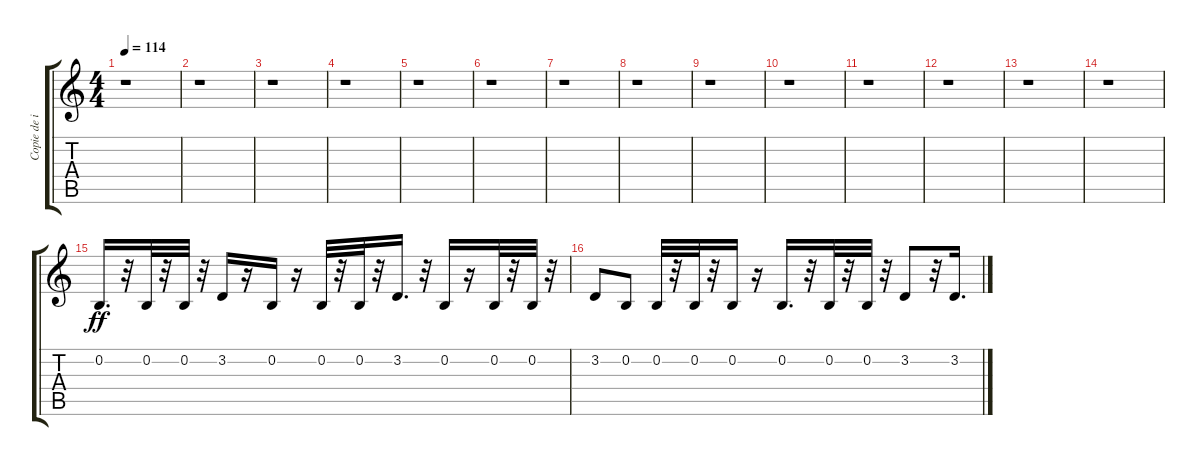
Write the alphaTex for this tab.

\track ("Copie de init" "Copie de i") {instrument altosax}
\staff {score tabs}
\tuning (E4 B3 G3 D3 A2 E2) {hide}
\ts (4 4)
\tempo 114
\clef g2
\ks c
r.1{dy ff} |
r.1 |
r.1 |
r.1 |
r.1 |
r.1 |
r.1 |
r.1 |
r.1 |
r.1 |
r.1 |
r.1 |
r.1 |
r.1 |
0.2.16{d} r.32 0.2.32 r.32 0.2.32 r.32 3.2.16 r.16 0.2.16 r.16 0.2.32 r.32 0.2.32 r.32 3.2.16{d} r.32 0.2.16 r.16 0.2.32 r.32 0.2.32 r.32 |
3.2.8 0.2.8 0.2.32 r.32 0.2.32 r.32 0.2.16 r.16 0.2.16{d} r.32 0.2.32 r.32 0.2.32 r.32 3.2.8 r.32 3.2.16{d}
